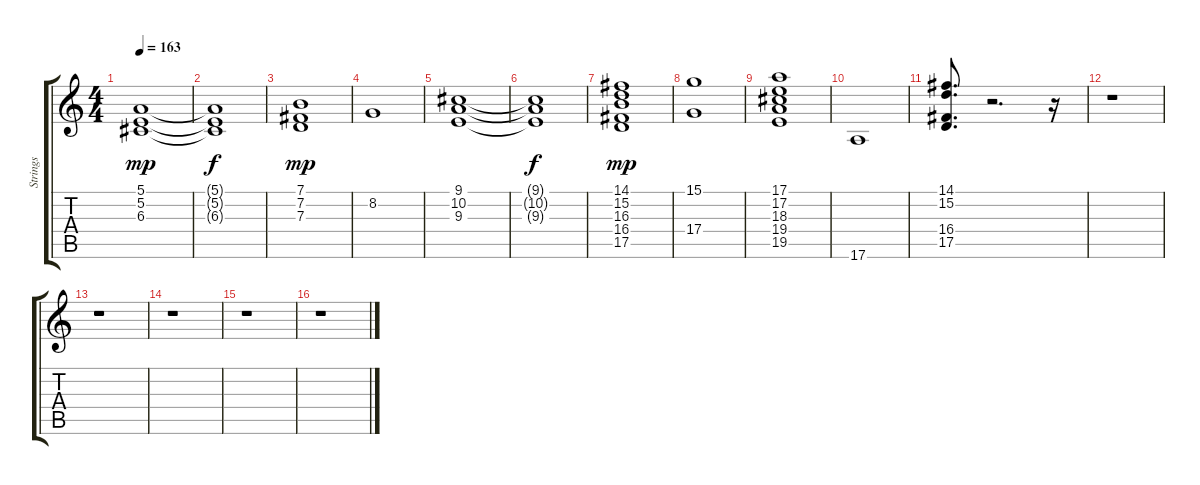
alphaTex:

\track ("Strings             " "Strings   ") {instrument stringensemble1}
\staff {score tabs}
\tuning (E4 B3 G3 D3 A2 E2) {hide}
\ts (4 4)
\tempo 163
\clef g2
\ks c
(5.1 5.2 6.3).1{dy mp} |
(5.1{t} 5.2{t} 6.3{t}).1{dy f} |
(7.1 7.2 7.3).1{dy mp} |
8.2.1 |
(9.1 10.2 9.3).1 |
(9.1{t} 10.2{t} 9.3{t}).1{dy f} |
(14.1 15.2 16.3 16.4 17.5).1{dy mp} |
(15.1 17.4).1 |
(17.1 17.2 18.3 19.4 19.5).1 |
17.6.1 |
(14.1 15.2 16.4 17.5).8{d} r.2{d} r.16 |
r.1 |
r.1 |
r.1 |
r.1 |
r.1
